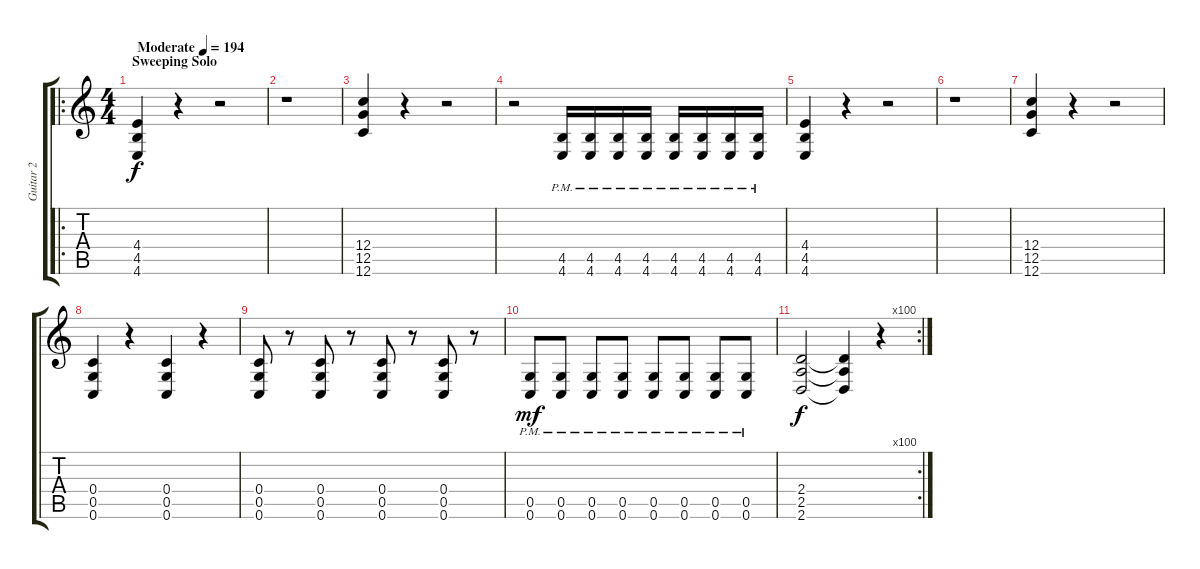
\track ("Guitar 2" "Guitar 2") {instrument distortionguitar}
\staff {score tabs}
\tuning (D4 A3 F3 C3 G2 C2) {hide}
\ro
\ts (4 4)
\section ("" "Sweeping Solo")
\tempo (194 "Moderate")
\clef g2
\ks c
(4.4 4.5 4.6).4{dy f instrument distortionguitar} r.4 r.2 |
r.1 |
(12.4 12.5 12.6).4 r.4 r.2 |
r.2 (4.5{pm} 4.6{pm}).16 (4.5{pm} 4.6{pm}).16 (4.5{pm} 4.6{pm}).16 (4.5{pm} 4.6{pm}).16 (4.5{pm} 4.6{pm}).16 (4.5{pm} 4.6{pm}).16 (4.5{pm} 4.6{pm}).16 (4.5{pm} 4.6{pm}).16 |
(4.4 4.5 4.6).4 r.4 r.2 |
r.1 |
(12.4 12.5 12.6).4 r.4 r.2 |
(0.4 0.5 0.6).4 r.4 (0.4 0.5 0.6).4 r.4 |
(0.4 0.5 0.6).8 r.8 (0.4 0.5 0.6).8 r.8 (0.4 0.5 0.6).8 r.8 (0.4 0.5 0.6).8 r.8 |
(0.5{pm} 0.6{pm}).8{dy mf} (0.5{pm} 0.6{pm}).8 (0.5{pm} 0.6{pm}).8 (0.5{pm} 0.6{pm}).8 (0.5{pm} 0.6{pm}).8 (0.5{pm} 0.6{pm}).8 (0.5{pm} 0.6{pm}).8 (0.5{pm} 0.6{pm}).8 |
\rc 100
(2.4 2.5 2.6).2{dy f} (2.4{t} 2.5{t} 2.6{t}).4 r.4
